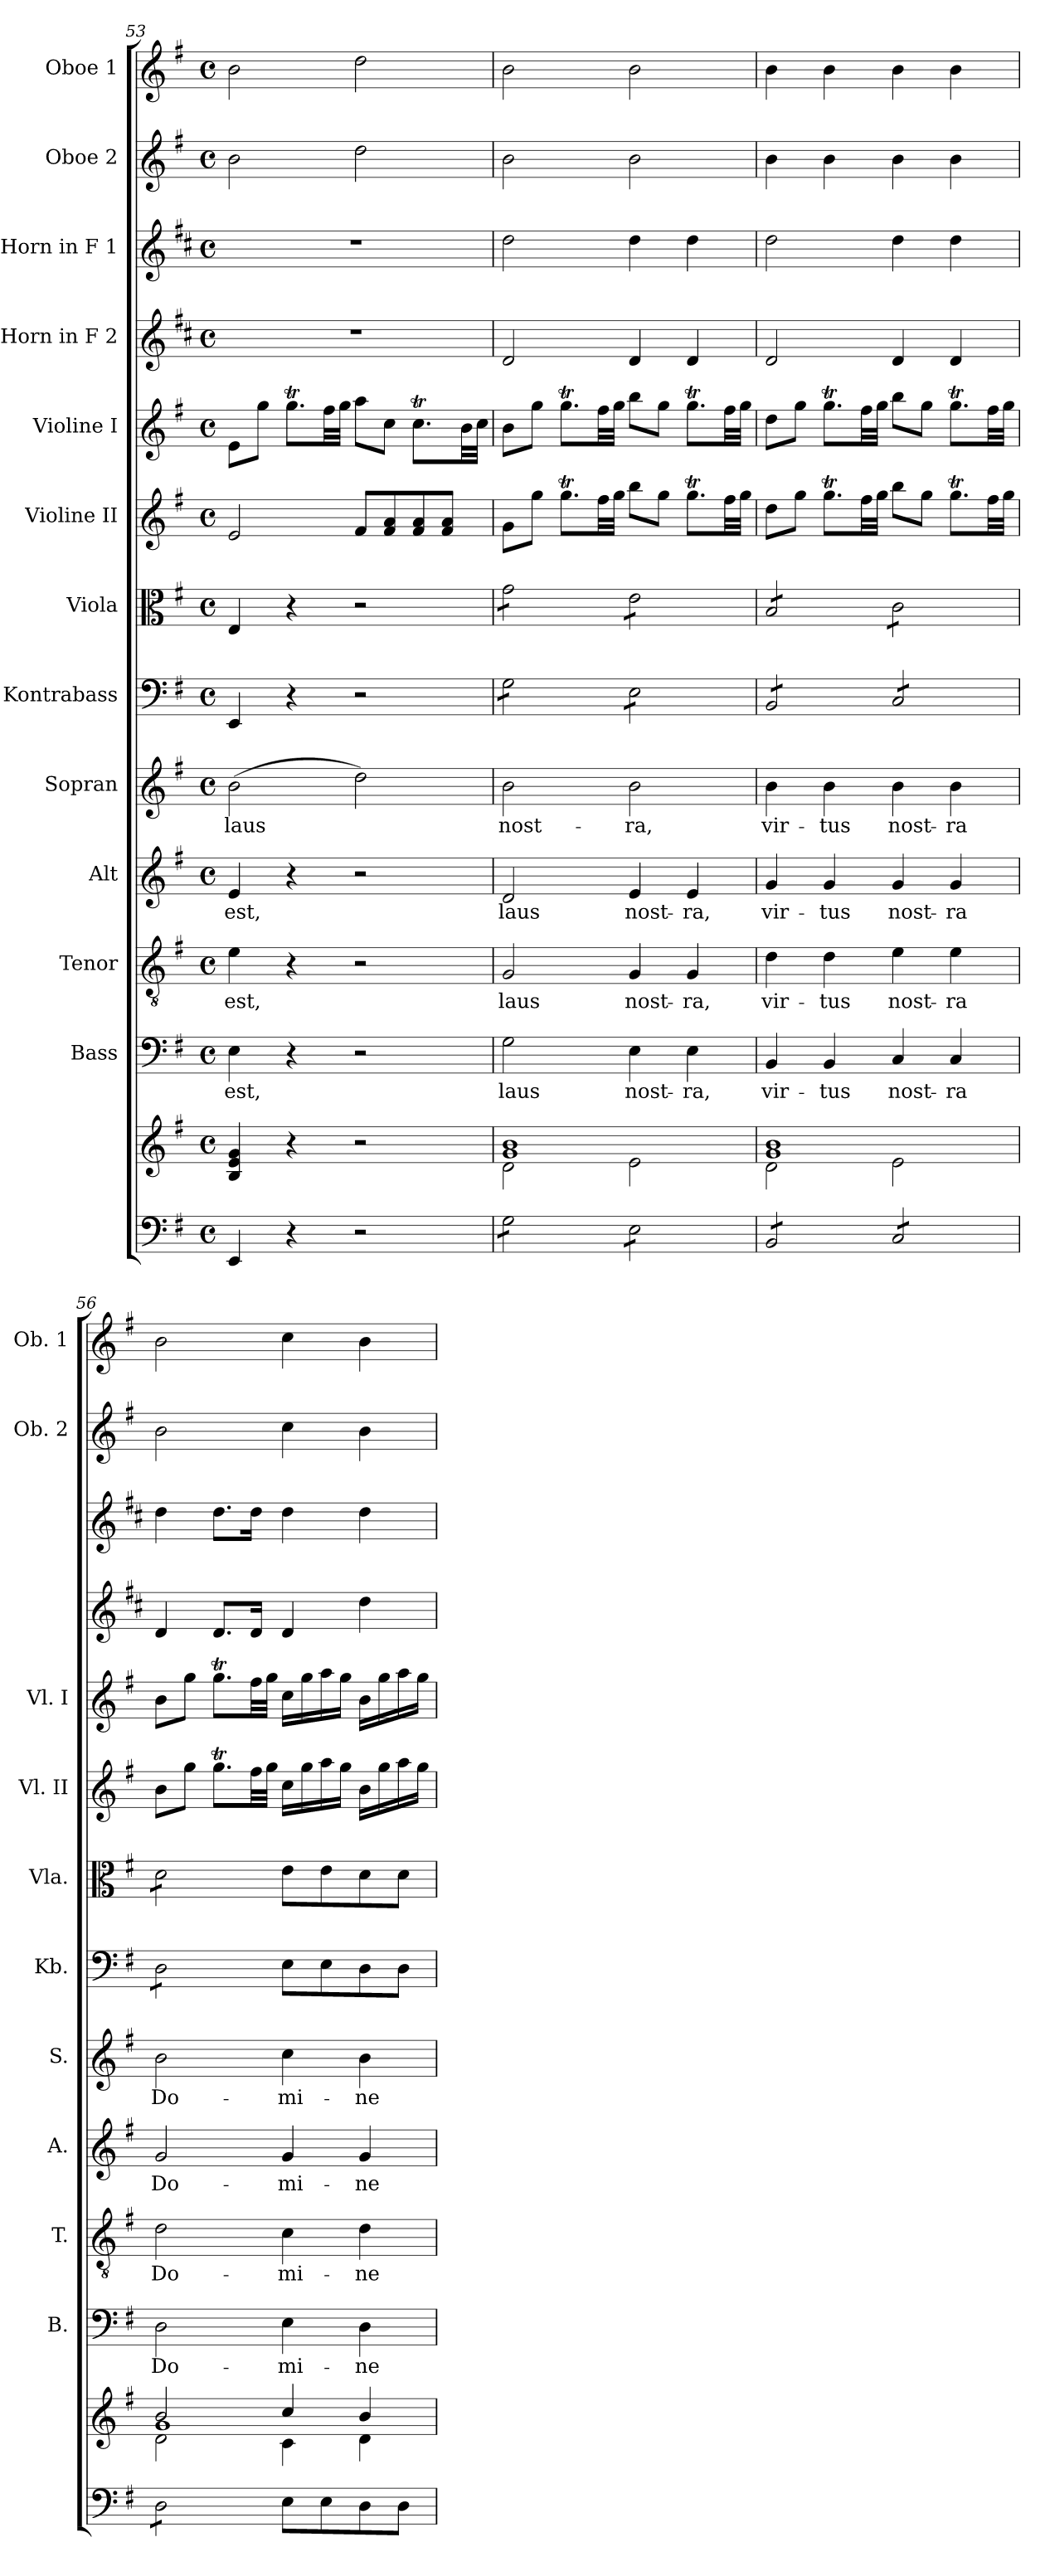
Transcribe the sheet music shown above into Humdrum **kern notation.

**kern	**kern	**kern	**text	**kern	**text	**kern	**text	**kern	**text	**kern	**kern	**kern	**kern	**kern	**kern	**kern	**kern
*part13	*part13	*part12	*part12	*part11	*part11	*part10	*part10	*part9	*part9	*part8	*part7	*part6	*part5	*part4	*part3	*part2	*part1
*staff14	*staff13	*staff12	*staff12	*staff11	*staff11	*staff10	*staff10	*staff9	*staff9	*staff8	*staff7	*staff6	*staff5	*staff4	*staff3	*staff2	*staff1
*	*	*I"Bass	*	*I"Tenor	*	*I"Alt	*	*I"Sopran	*	*I"Kontrabass	*I"Viola	*I"Violine II	*I"Violine I	*I"Horn in F 2	*I"Horn in F 1	*I"Oboe 2	*I"Oboe 1
*	*	*I'B.	*	*I'T.	*	*I'A.	*	*I'S.	*	*I'Kb.	*I'Vla.	*I'Vl. II	*I'Vl. I	*	*	*I'Ob. 2	*I'Ob. 1
*clefF4	*clefG2	*clefF4	*	*clefGv2	*	*clefG2	*	*clefG2	*	*clefF4	*clefC3	*clefG2	*clefG2	*clefG2	*clefG2	*clefG2	*clefG2
*	*	*	*	*	*	*	*	*	*	*ITrd7c12	*	*	*	*ITrd4c7	*ITrd4c7	*	*
*k[f#]	*k[f#]	*k[f#]	*	*k[f#]	*	*k[f#]	*	*k[f#]	*	*k[f#]	*k[f#]	*k[f#]	*k[f#]	*k[f#]	*k[f#]	*k[f#]	*k[f#]
*G:	*G:	*G:	*	*G:	*	*G:	*	*G:	*	*G:	*G:	*G:	*G:	*G:	*G:	*G:	*G:
*M4/4	*M4/4	*M4/4	*	*M4/4	*	*M4/4	*	*M4/4	*	*M4/4	*M4/4	*M4/4	*M4/4	*M4/4	*M4/4	*M4/4	*M4/4
*met(c)	*met(c)	*met(c)	*	*met(c)	*	*met(c)	*	*met(c)	*	*met(c)	*met(c)	*met(c)	*met(c)	*met(c)	*met(c)	*met(c)	*met(c)
=53	=53	=53	=53	=53	=53	=53	=53	=53	=53	=53	=53	=53	=53	=53	=53	=53	=53
!	!	!	!LO:LY:b	!	!LO:LY:b	!	!LO:LY:b	!	!LO:LY:b	!	!	!	!	!	!	!	!
4EE/	4B/ 4e/ 4g/	4E\	est,	4e\	est,	4e/	est,	(>2b\	laus	4EEE/	4E/	2e/	8e\L	1r	1r	2b\	2b\
.	.	.	.	.	.	.	.	.	.	.	.	.	8gg\J	.	.	.	.
4r	4r	4r	.	4r	.	4r	.	.	.	4r	4r	.	8.ggT\L	.	.	.	.
.	.	.	.	.	.	.	.	.	.	.	.	.	32ff#\LL	.	.	.	.
.	.	.	.	.	.	.	.	.	.	.	.	.	32gg\JJJ	.	.	.	.
2r	2r	2r	.	2r	.	2r	.	2dd\)	.	2r	2r	8f#/L	8aa\L	.	.	2dd\	2dd\
.	.	.	.	.	.	.	.	.	.	.	.	8f#/ 8a/	8cc\J	.	.	.	.
.	.	.	.	.	.	.	.	.	.	.	.	8f#/ 8a/	8.ccT\L	.	.	.	.
.	.	.	.	.	.	.	.	.	.	.	.	8f#/ 8a/J	.	.	.	.	.
.	.	.	.	.	.	.	.	.	.	.	.	.	32b\LL	.	.	.	.
.	.	.	.	.	.	.	.	.	.	.	.	.	32cc\JJJ	.	.	.	.
=54	=54	=54	=54	=54	=54	=54	=54	=54	=54	=54	=54	=54	=54	=54	=54	=54	=54
*	*^	*	*	*	*	*	*	*	*	*	*	*	*	*	*	*	*
!	!	!	!	!LO:LY:b	!	!LO:LY:b	!	!LO:LY:b	!	!LO:LY:b	!	!	!	!	!	!	!	!
*tremolo	*	*	*	*	*	*	*	*	*	*	*	*	*	*	*	*	*	*
*	*	*	*	*	*	*	*	*	*	*	*tremolo	*	*	*	*	*	*	*
*	*	*	*	*	*	*	*	*	*	*	*	*tremolo	*	*	*	*	*	*
8G\L	1g 1b	2d\	2G\	laus	2G/	laus	2d/	laus	2b\	nost-	8GG\L	8g\L	8g\L	8b\L	2G/	2g\	2b\	2b\
8G\	.	.	.	.	.	.	.	.	.	.	8GG\	8g\	8gg\J	8gg\J	.	.	.	.
8G\	.	.	.	.	.	.	.	.	.	.	8GG\	8g\	8.ggT\L	8.ggT\L	.	.	.	.
8G\J	.	.	.	.	.	.	.	.	.	.	8GG\J	8g\J	.	.	.	.	.	.
.	.	.	.	.	.	.	.	.	.	.	.	.	32ff#\LL	32ff#\LL	.	.	.	.
.	.	.	.	.	.	.	.	.	.	.	.	.	32gg\JJJ	32gg\JJJ	.	.	.	.
!	!	!	!	!LO:LY:b	!	!LO:LY:b	!	!LO:LY:b	!	!LO:LY:b	!	!	!	!	!	!	!	!
8E\L	.	2e\	4E\	nost-	4G/	nost-	4e/	nost-	2b\	-ra,	8EE\L	8e\L	8bb\L	8bb\L	4G/	4g\	2b\	2b\
8E\	.	.	.	.	.	.	.	.	.	.	8EE\	8e\	8gg\J	8gg\J	.	.	.	.
!	!	!	!	!LO:LY:b	!	!LO:LY:b	!	!LO:LY:b	!	!	!	!	!	!	!	!	!	!
8E\	.	.	4E\	-ra,	4G/	-ra,	4e/	-ra,	.	.	8EE\	8e\	8.ggT\L	8.ggT\L	4G/	4g\	.	.
8E\J	.	.	.	.	.	.	.	.	.	.	8EE\J	8e\J	.	.	.	.	.	.
.	.	.	.	.	.	.	.	.	.	.	.	.	32ff#\LL	32ff#\LL	.	.	.	.
.	.	.	.	.	.	.	.	.	.	.	.	.	32gg\JJJ	32gg\JJJ	.	.	.	.
!!LO:PB:g=z
=55	=55	=55	=55	=55	=55	=55	=55	=55	=55	=55	=55	=55	=55	=55	=55	=55	=55	=55
!	!	!	!	!LO:LY:b	!	!LO:LY:b	!	!LO:LY:b	!	!LO:LY:b	!	!	!	!	!	!	!	!
8BB/L	1g 1b	2d\	4BB/	vir-	4d\	vir-	4g/	vir-	4b\	vir-	8BBB/L	8B/L	8dd\L	8dd\L	2G/	2g\	4b\	4b\
8BB/	.	.	.	.	.	.	.	.	.	.	8BBB/	8B/	8gg\J	8gg\J	.	.	.	.
!	!	!	!	!LO:LY:b	!	!LO:LY:b	!	!LO:LY:b	!	!LO:LY:b	!	!	!	!	!	!	!	!
8BB/	.	.	4BB/	-tus	4d\	-tus	4g/	-tus	4b\	-tus	8BBB/	8B/	8.ggT\L	8.ggT\L	.	.	4b\	4b\
8BB/J	.	.	.	.	.	.	.	.	.	.	8BBB/J	8B/J	.	.	.	.	.	.
.	.	.	.	.	.	.	.	.	.	.	.	.	32ff#\LL	32ff#\LL	.	.	.	.
.	.	.	.	.	.	.	.	.	.	.	.	.	32gg\JJJ	32gg\JJJ	.	.	.	.
!	!	!	!	!LO:LY:b	!	!LO:LY:b	!	!LO:LY:b	!	!LO:LY:b	!	!	!	!	!	!	!	!
8C/L	.	2e\	4C/	nost-	4e\	nost-	4g/	nost-	4b\	nost-	8CC/L	8c\L	8bb\L	8bb\L	4G/	4g\	4b\	4b\
8C/	.	.	.	.	.	.	.	.	.	.	8CC/	8c\	8gg\J	8gg\J	.	.	.	.
!	!	!	!	!LO:LY:b	!	!LO:LY:b	!	!LO:LY:b	!	!LO:LY:b	!	!	!	!	!	!	!	!
8C/	.	.	4C/	-ra	4e\	-ra	4g/	-ra	4b\	-ra	8CC/	8c\	8.ggT\L	8.ggT\L	4G/	4g\	4b\	4b\
8C/J	.	.	.	.	.	.	.	.	.	.	8CC/J	8c\J	.	.	.	.	.	.
.	.	.	.	.	.	.	.	.	.	.	.	.	32ff#\LL	32ff#\LL	.	.	.	.
.	.	.	.	.	.	.	.	.	.	.	.	.	32gg\JJJ	32gg\JJJ	.	.	.	.
=56	=56	=56	=56	=56	=56	=56	=56	=56	=56	=56	=56	=56	=56	=56	=56	=56	=56	=56
*	*	*^	*	*	*	*	*	*	*	*	*	*	*	*	*	*	*	*
!	!	!	!	!	!LO:LY:b	!	!LO:LY:b	!	!LO:LY:b	!	!LO:LY:b	!	!	!	!	!	!	!	!
8D\L	2b/	2d\	1g	2D\	Do-	2d\	Do-	2g/	Do-	2b\	Do-	8DD\L	8d\L	8b\L	8b\L	4G/	4g\	2b\	2b\
8D\	.	.	.	.	.	.	.	.	.	.	.	8DD\	8d\	8gg\J	8gg\J	.	.	.	.
8D\	.	.	.	.	.	.	.	.	.	.	.	8DD\	8d\	8.ggT\L	8.ggT\L	8.G/L	8.g\L	.	.
8D\J	.	.	.	.	.	.	.	.	.	.	.	8DD\J	8d\J	.	.	.	.	.	.
*	*	*	*	*	*	*	*	*	*	*	*	*	*Xtremolo	*	*	*	*	*	*
*	*	*	*	*	*	*	*	*	*	*	*	*Xtremolo	*	*	*	*	*	*	*
*Xtremolo	*	*	*	*	*	*	*	*	*	*	*	*	*	*	*	*	*	*	*
.	.	.	.	.	.	.	.	.	.	.	.	.	.	32ff#\LL	32ff#\LL	16G/Jk	16g\Jk	.	.
.	.	.	.	.	.	.	.	.	.	.	.	.	.	32gg\JJJ	32gg\JJJ	.	.	.	.
!	!	!	!	!	!LO:LY:b	!	!LO:LY:b	!	!LO:LY:b	!	!LO:LY:b	!	!	!	!	!	!	!	!
8E\L	4cc/	4c\	.	4E\	-mi-	4c\	-mi-	4g/	-mi-	4cc\	-mi-	8EE\L	8e\L	16cc\LL	16cc\LL	4G/	4g\	4cc\	4cc\
.	.	.	.	.	.	.	.	.	.	.	.	.	.	16gg\	16gg\	.	.	.	.
8E\	.	.	.	.	.	.	.	.	.	.	.	8EE\	8e\	16aa\	16aa\	.	.	.	.
.	.	.	.	.	.	.	.	.	.	.	.	.	.	16gg\JJ	16gg\JJ	.	.	.	.
!	!	!	!	!	!LO:LY:b	!	!LO:LY:b	!	!LO:LY:b	!	!LO:LY:b	!	!	!	!	!	!	!	!
8D\	4b/	4d\	.	4D\	-ne	4d\	-ne	4g/	-ne	4b\	-ne	8DD\	8d\	16b\LL	16b\LL	4g\	4g\	4b\	4b\
.	.	.	.	.	.	.	.	.	.	.	.	.	.	16gg\	16gg\	.	.	.	.
8D\J	.	.	.	.	.	.	.	.	.	.	.	8DD\J	8d\J	16aa\	16aa\	.	.	.	.
.	.	.	.	.	.	.	.	.	.	.	.	.	.	16gg\JJ	16gg\JJ	.	.	.	.
*	*v	*v	*v	*	*	*	*	*	*	*	*	*	*	*	*	*	*	*	*
=	=	=	=	=	=	=	=	=	=	=	=	=	=	=	=	=	=
*-	*-	*-	*-	*-	*-	*-	*-	*-	*-	*-	*-	*-	*-	*-	*-	*-	*-
